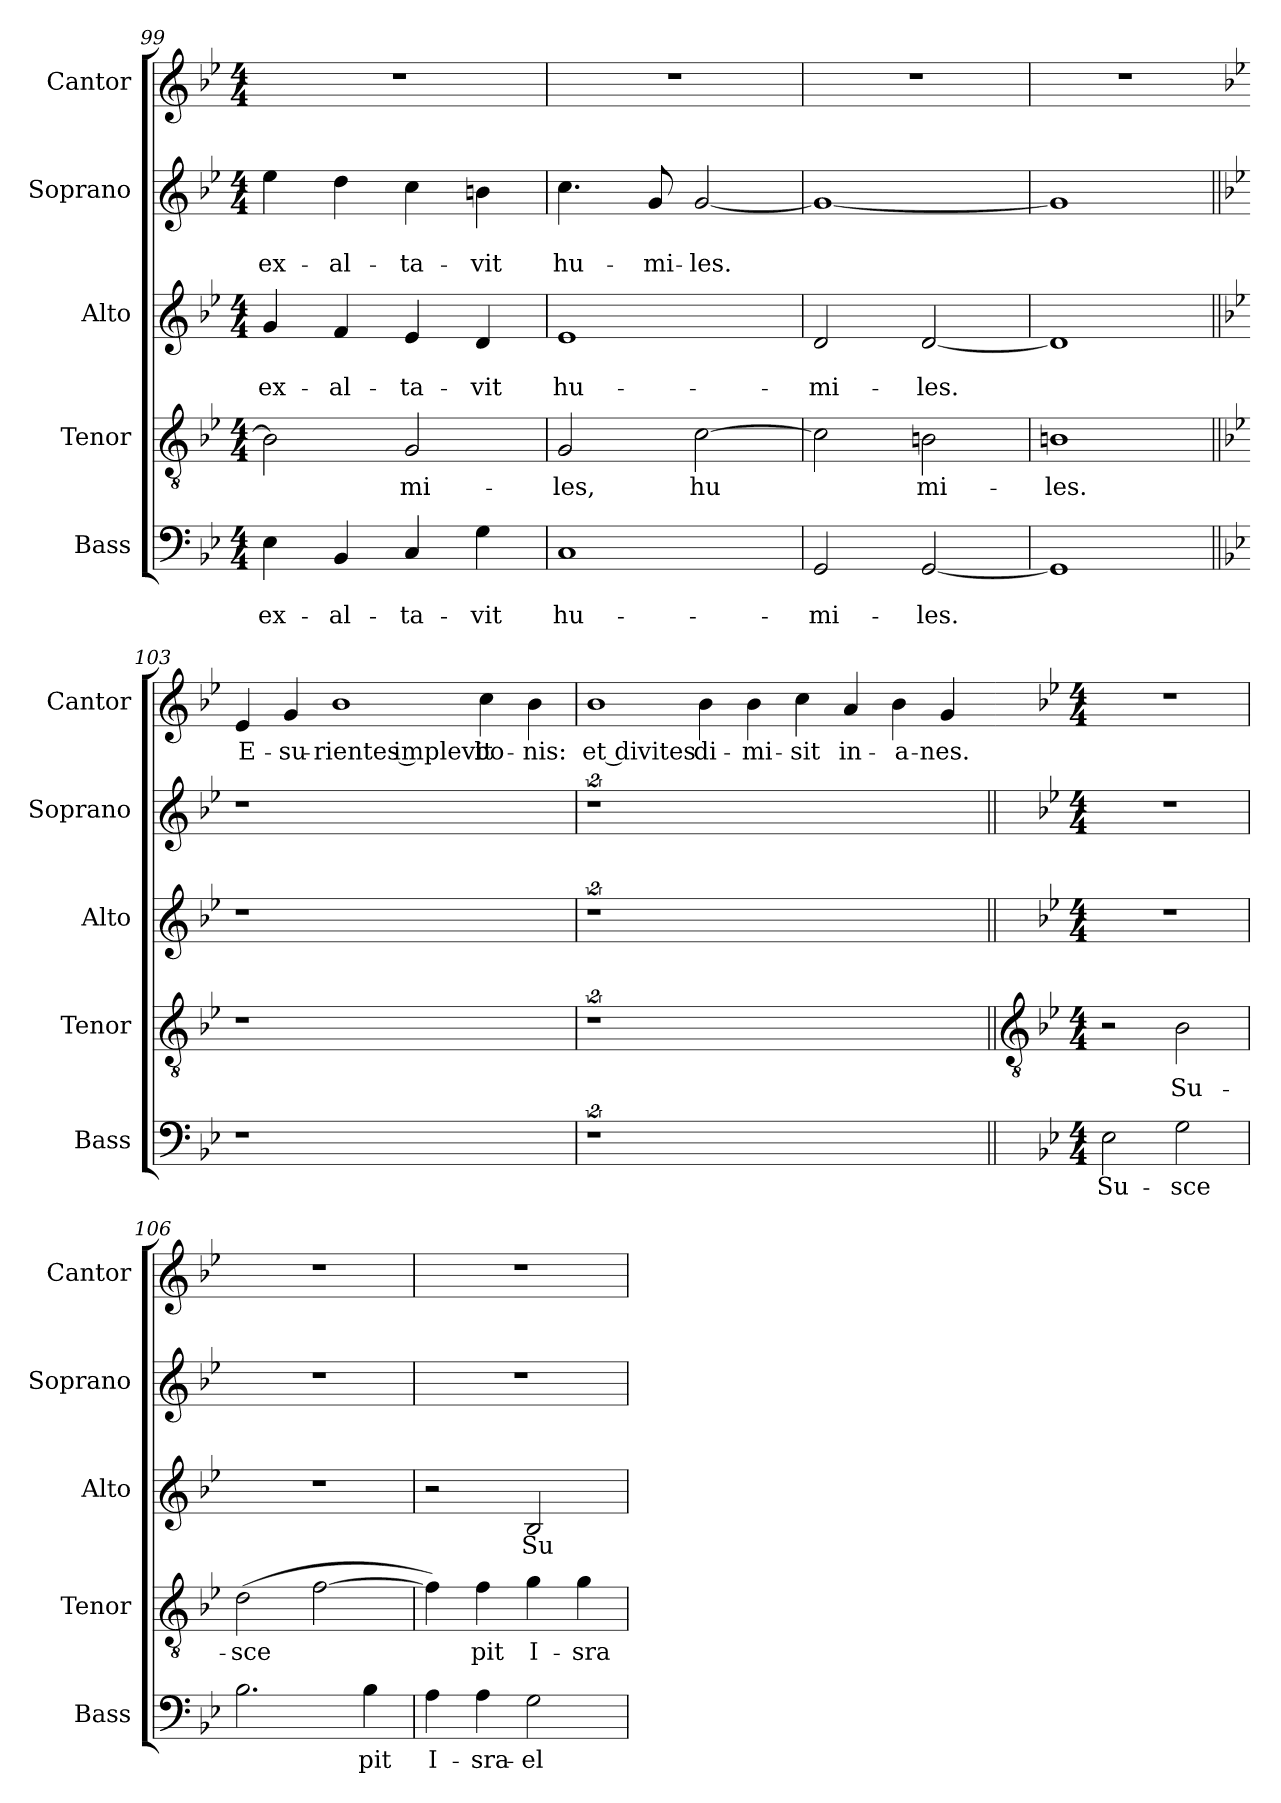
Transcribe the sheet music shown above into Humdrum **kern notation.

**kern	**text	**text	**kern	**text	**kern	**text	**text	**kern	**text	**text	**kern	**text
*part5	*part5	*part5	*part4	*part4	*part3	*part3	*part3	*part2	*part2	*part2	*part1	*part1
*staff5	*staff5	*staff5	*staff4	*staff4	*staff3	*staff3	*staff3	*staff2	*staff2	*staff2	*staff1	*staff1
*I"Bass	*	*	*I"Tenor	*	*I"Alto	*	*	*I"Soprano	*	*	*I"Cantor	*
*I'Bass	*	*	*I'Tenor	*	*I'Alto	*	*	*I'Soprano	*	*	*I'Cantor	*
*clefF4	*	*	*clefGv2	*	*clefG2	*	*	*clefG2	*	*	*clefG2	*
*k[b-e-]	*	*	*k[b-e-]	*	*k[b-e-]	*	*	*k[b-e-]	*	*	*k[b-e-]	*
*B-:	*	*	*B-:	*	*B-:	*	*	*B-:	*	*	*B-:	*
*M4/4	*	*	*M4/4	*	*M4/4	*	*	*M4/4	*	*	*M4/4	*
=99	=99	=99	=99	=99	=99	=99	=99	=99	=99	=99	=99	=99
!	!	!LO:LY:b	!	!	!	!	!LO:LY:b	!	!	!LO:LY:b	!	!
4E-	.	ex-	2B-]	.	4g	.	ex-	4ee-	.	ex-	1r	.
!	!	!LO:LY:b	!	!	!	!	!LO:LY:b	!	!	!LO:LY:b	!	!
4BB-	.	-al-	.	.	4f	.	-al-	4dd	.	-al-	.	.
!	!	!LO:LY:b	!	!LO:LY:b	!	!	!LO:LY:b	!	!	!LO:LY:b	!	!
4C	.	-ta-	2G	mi-	4e-	.	-ta-	4cc	.	-ta-	.	.
!	!	!LO:LY:b	!	!	!	!	!LO:LY:b	!	!	!LO:LY:b	!	!
4G	.	-vit	.	.	4d	.	-vit	4bn	.	-vit	.	.
=100	=100	=100	=100	=100	=100	=100	=100	=100	=100	=100	=100	=100
!	!	!LO:LY:b	!	!LO:LY:b	!	!	!LO:LY:b	!	!	!LO:LY:b	!	!
1C	.	hu-	2G	-les,	1e-	.	hu-	4.cc	.	hu-	1r	.
!	!	!	!	!	!	!	!	!	!	!LO:LY:b	!	!
.	.	.	.	.	.	.	.	8g	.	-mi-	.	.
!	!	!	!	!LO:LY:b	!	!	!	!	!	!LO:LY:b	!	!
.	.	.	[2c	hu	.	.	.	[2g	.	-les.	.	.
=101	=101	=101	=101	=101	=101	=101	=101	=101	=101	=101	=101	=101
!	!	!LO:LY:b	!	!	!	!	!LO:LY:b	!	!	!	!	!
2GG	.	-mi-	2c]	.	2d	.	-mi-	1g_	.	.	1r	.
!	!	!LO:LY:b	!	!LO:LY:b	!	!	!LO:LY:b	!	!	!	!	!
[2GG	.	-les.	2Bn	mi-	[2d	.	-les.	.	.	.	.	.
=102	=102	=102	=102	=102	=102	=102	=102	=102	=102	=102	=102	=102
!	!	!	!	!LO:LY:b	!	!	!	!	!	!	!	!
1GG]	.	.	1B	-les.	1d]	.	.	1g]	.	.	1r	.
!!LO:LB:g=z
=103||	=103	=103	=103||	=103	=103||	=103	=103	=103||	=103	=103	=103	=103
*	*	*	*	*	*	*	*	*	*	*	*k[b-e-]	*
*	*	*	*	*	*	*	*	*	*	*	*B-:	*
!	!	!	!	!	!	!	!	!	!	!	!	!LO:LY:b
1r	.	.	1r	.	1r	.	.	1r	.	.	4e-	E-
!	!	!	!	!	!	!	!	!	!	!	!	!LO:LY:b
.	.	.	.	.	.	.	.	.	.	.	4g	-su-
!	!	!	!	!	!	!	!	!	!	!	!	!LO:LY:b
.	.	.	.	.	.	.	.	.	.	.	1b-	-rientes implevit
1ryy	.	.	1ryy	.	1ryy	.	.	1ryy	.	.	.	.
!	!	!	!	!	!	!	!	!	!	!	!	!LO:LY:b
.	.	.	.	.	.	.	.	.	.	.	4cc	bo-
!	!	!	!	!	!	!	!	!	!	!	!	!LO:LY:b
.	.	.	.	.	.	.	.	.	.	.	4b-	-nis:
=104	=104	=104	=104	=104	=104	=104	=104	=104	=104	=104	=104	=104
!	!	!	!	!	!	!	!	!	!	!	!	!LO:LY:b
2%5r	.	.	2%5r	.	2%5r	.	.	2%5r	.	.	1b-	et divites
!	!	!	!	!	!	!	!	!	!	!	!	!LO:LY:b
.	.	.	.	.	.	.	.	.	.	.	4b-	di-
!	!	!	!	!	!	!	!	!	!	!	!	!LO:LY:b
.	.	.	.	.	.	.	.	.	.	.	4b-	-mi-
!	!	!	!	!	!	!	!	!	!	!	!	!LO:LY:b
.	.	.	.	.	.	.	.	.	.	.	4cc	-sit
!	!	!	!	!	!	!	!	!	!	!	!	!LO:LY:b
.	.	.	.	.	.	.	.	.	.	.	4a	in-
!	!	!	!	!	!	!	!	!	!	!	!	!LO:LY:b
.	.	.	.	.	.	.	.	.	.	.	4b-	-a-
!	!	!	!	!	!	!	!	!	!	!	!	!LO:LY:b
.	.	.	.	.	.	.	.	.	.	.	4g	-nes.
!!LO:LB:g=z
=105||	=105-	=105-	=105||	=105-	=105||	=105-	=105-	=105||	=105-	=105-	=105-	=105-
*	*	*	*clefGv2	*	*	*	*	*	*	*	*	*
*k[b-e-]	*	*	*k[b-e-]	*	*k[b-e-]	*	*	*k[b-e-]	*	*	*	*
*B-:	*	*	*B-:	*	*B-:	*	*	*B-:	*	*	*	*
*M4/4	*	*	*M4/4	*	*M4/4	*	*	*M4/4	*	*	*M4/4	*
!	!LO:LY:b	!	!	!	!	!	!	!	!	!	!	!
2E-	Su-	.	2r	.	1r	.	.	1r	.	.	1r	.
!	!LO:LY:b	!	!	!LO:LY:b	!	!	!	!	!	!	!	!
2G	-sce	.	2B-	Su-	.	.	.	.	.	.	.	.
=106	=106	=106	=106	=106	=106	=106	=106	=106	=106	=106	=106	=106
!	!	!	!	!LO:LY:b	!	!	!	!	!	!	!	!
2.B-	.	.	(>2d	-sce	1r	.	.	1r	.	.	1r	.
.	.	.	[2f	.	.	.	.	.	.	.	.	.
!	!LO:LY:b	!	!	!	!	!	!	!	!	!	!	!
4B-	pit	.	.	.	.	.	.	.	.	.	.	.
=107	=107	=107	=107	=107	=107	=107	=107	=107	=107	=107	=107	=107
!	!LO:LY:b	!	!	!	!	!	!	!	!	!	!	!
4A	I-	.	4f])	.	2r	.	.	1r	.	.	1r	.
!	!LO:LY:b	!	!	!LO:LY:b	!	!	!	!	!	!	!	!
4A	-sra-	.	4f	pit	.	.	.	.	.	.	.	.
!	!LO:LY:b	!	!	!LO:LY:b	!	!LO:LY:b	!	!	!	!	!	!
2G	-el	.	4g	I-	2B-	Su-	.	.	.	.	.	.
!	!	!	!	!LO:LY:b	!	!	!	!	!	!	!	!
.	.	.	4g	-sra-	.	.	.	.	.	.	.	.
=	=	=	=	=	=	=	=	=	=	=	=	=
*-	*-	*-	*-	*-	*-	*-	*-	*-	*-	*-	*-	*-
